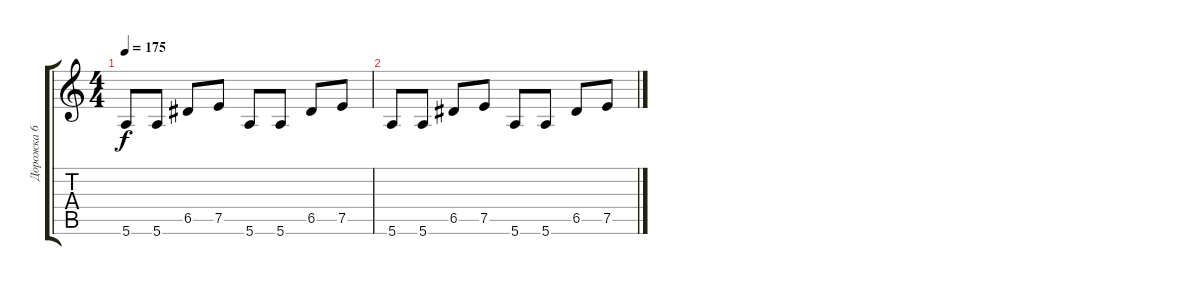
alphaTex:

\track ("Дорожка 6" "Дорожка 6") {instrument distortionguitar}
\staff {score tabs}
\tuning (E4 B3 G3 D3 A2 E2) {hide}
\ts (4 4)
\tempo 175
\clef g2
\ks c
5.6.8{dy f} 5.6.8 6.5.8 7.5.8 5.6.8 5.6.8 6.5.8 7.5.8 |
5.6.8 5.6.8 6.5.8 7.5.8 5.6.8 5.6.8 6.5.8 7.5.8
